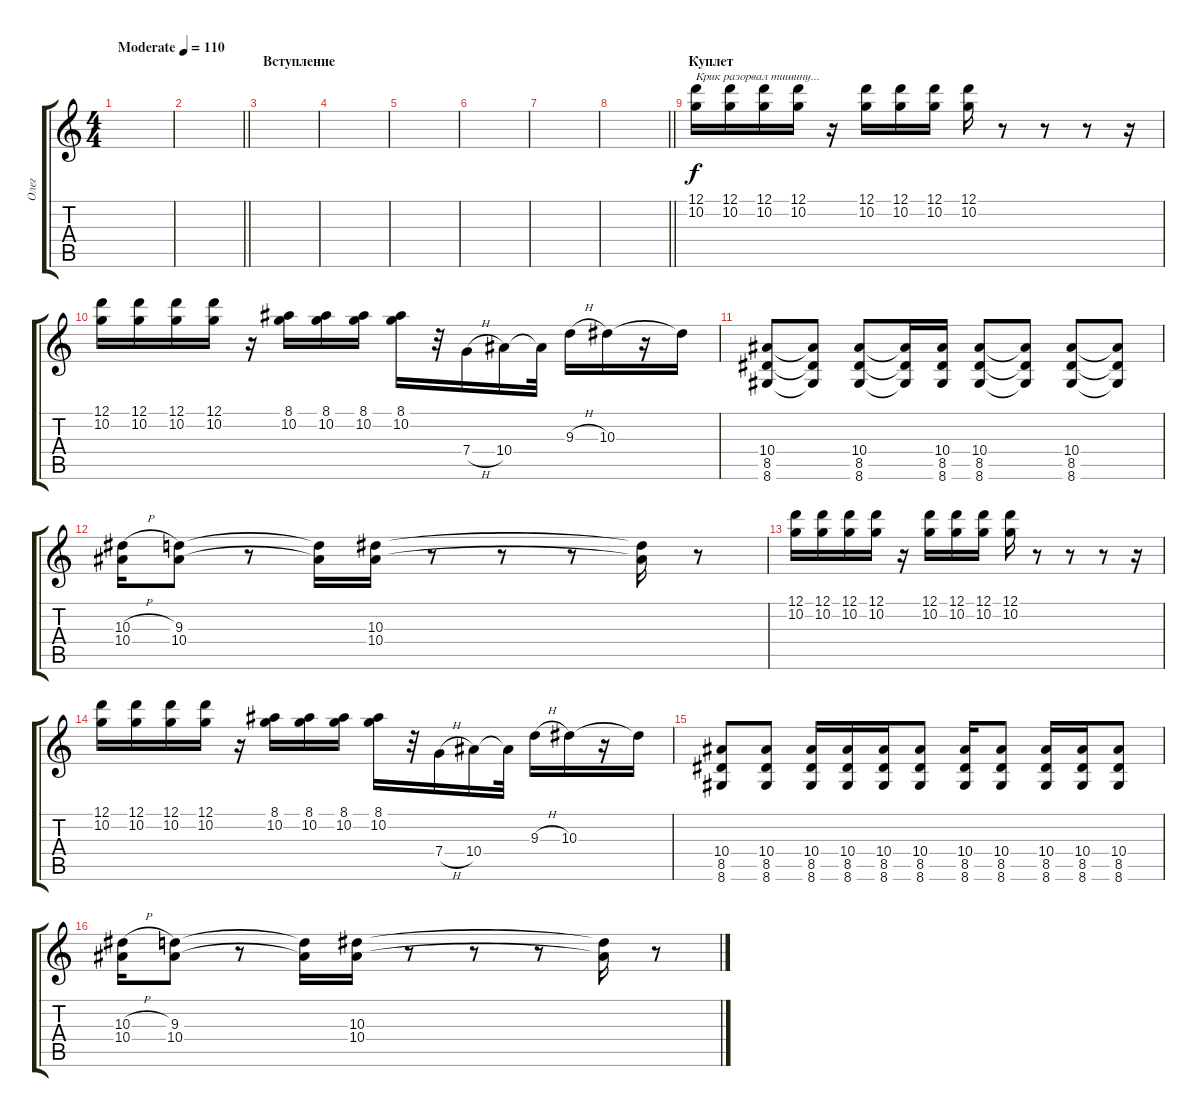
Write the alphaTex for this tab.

\track ("Олег" "Олег") {instrument distortionguitar}
\staff {score tabs}
\tuning (D4 A3 F3 C3 G2 C2) {hide}
\ts (4 4)
\tempo (110 "Moderate")
\clef g2
\ks c
|
\barLineRight lightlight
|
\section ("" "Вступление")
|
|
|
|
|
\barLineRight lightlight
|
\section ("" "Куплет")
(12.1 10.2).16{txt "Крик разорвал тишину..."} (12.1 10.2).16 (12.1 10.2).16 (12.1 10.2).16 r.16 (12.1 10.2).16 (12.1 10.2).16 (12.1 10.2).16 (12.1 10.2).16 r.8 r.8 r.8 r.16 |
(12.1 10.2).16 (12.1 10.2).16 (12.1 10.2).16 (12.1 10.2).16 r.16 (8.1 10.2).16 (8.1 10.2).16 (8.1 10.2).16 (8.1 10.2).16 r.32 7.4{h}.16 10.4.16 10.4{t}.32 9.3{h}.16 10.3.16 r.16 10.3{t}.16 |
(10.4 8.5 8.6).8 (10.4{t} 8.5{t} 8.6{t}).8 (10.4 8.5 8.6).8 (10.4{t} 8.5{t} 8.6{t}).16 (10.4 8.5 8.6).16 (10.4 8.5 8.6).8 (10.4{t} 8.5{t} 8.6{t}).8 (10.4 8.5 8.6).8 (10.4{t} 8.5{t} 8.6{t}).8 |
(10.3{h} 10.4).16 (9.3 10.4).8 r.8 (9.3{t} 10.4{t}).16 (10.3 10.4).16 r.8 r.8 r.8 (10.3{t} 10.4{t}).16 r.8 |
(12.1 10.2).16 (12.1 10.2).16 (12.1 10.2).16 (12.1 10.2).16 r.16 (12.1 10.2).16 (12.1 10.2).16 (12.1 10.2).16 (12.1 10.2).16 r.8 r.8 r.8 r.16 |
(12.1 10.2).16 (12.1 10.2).16 (12.1 10.2).16 (12.1 10.2).16 r.16 (8.1 10.2).16 (8.1 10.2).16 (8.1 10.2).16 (8.1 10.2).16 r.32 7.4{h}.16 10.4.16 10.4{t}.32 9.3{h}.16 10.3.16 r.16 10.3{t}.16 |
(10.4 8.5 8.6).8 (10.4 8.5 8.6).8 (10.4 8.5 8.6).16 (10.4 8.5 8.6).16 (10.4 8.5 8.6).16 (10.4 8.5 8.6).8 (10.4 8.5 8.6).16 (10.4 8.5 8.6).8 (10.4 8.5 8.6).16 (10.4 8.5 8.6).16 (10.4 8.5 8.6).8 |
(10.3{h} 10.4).16 (9.3 10.4).8 r.8 (9.3{t} 10.4{t}).16 (10.3 10.4).16 r.8 r.8 r.8 (10.3{t} 10.4{t}).16 r.8
